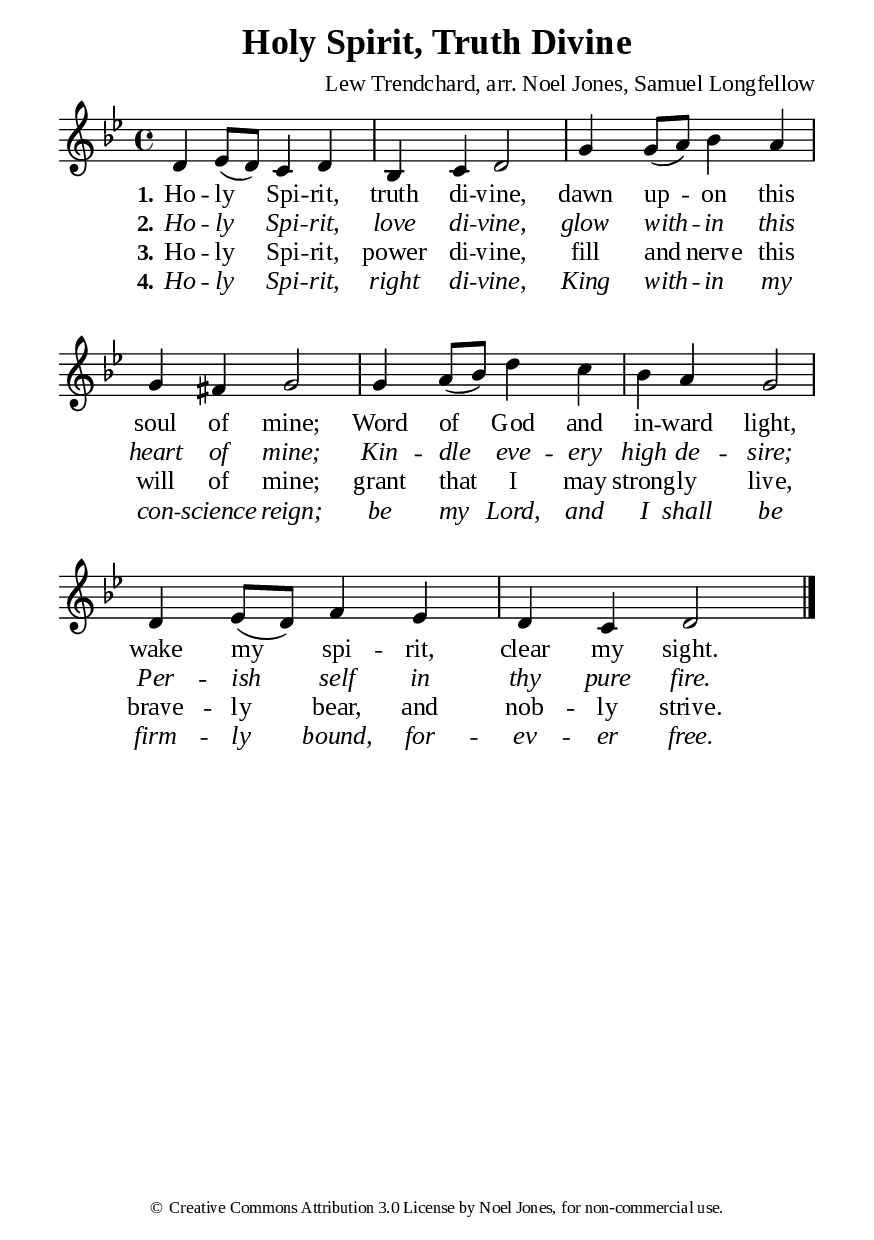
%%%%%%%%%%%%%%%%%%%%%%%%%%%%%
% CONTENTS OF THIS DOCUMENT
% 1. Common settings
% 2. Verse music
% 3. Verse lyrics
% 4. Layout
%%%%%%%%%%%%%%%%%%%%%%%%%%%%%

%%%%%%%%%%%%%%%%%%%%%%%%%%%%%
% 1. Common settings
%%%%%%%%%%%%%%%%%%%%%%%%%%%%%
\version "2.18.2"

\header {
  title = "Holy Spirit, Truth Divine"
  composer = "Lew Trendchard, arr. Noel Jones, Samuel Longfellow"
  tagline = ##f
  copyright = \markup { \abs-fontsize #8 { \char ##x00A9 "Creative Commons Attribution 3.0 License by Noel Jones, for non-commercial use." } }
}

global= {
  \key bes \major
  \time 4/4
  \override Score.BarNumber.break-visibility = ##(#f #f #f)
  \override Lyrics.LyricSpace.minimum-distance = #3.0
}

\paper {
  #(set-paper-size "a5")
  top-margin = 3.2\mm
  bottom-marign = 10\mm
  left-margin = 10\mm
  right-margin = 10\mm
  indent = #0
  #(define fonts
	 (make-pango-font-tree "Liberation Serif"
	 		       "Liberation Serif"
			       "Liberation Serif"
			       (/ 20 20)))
  system-system-spacing = #'((basic-distance . 3) (padding . 5))
}

printItalic = \with {
  \override LyricText.font-shape = #'italic
}

%%%%%%%%%%%%%%%%%%%%%%%%%%%%%
% 2. Verse music
%%%%%%%%%%%%%%%%%%%%%%%%%%%%%
musicVerseSoprano = \relative c' {
  %{	01	%} d4 ees8 (d) c4 d |
  %{	02	%} bes c d2 |
  %{	03	%} g4 g8 (a) bes4 a |
  %{	04	%} g fis g2 |
  %{	05	%} g4 a8 (bes) d4 c |
  %{	06	%} bes a g2 |
  %{	07	%} d4 ees8 (d) f4 ees |
  %{	08	%} d c d2 \bar "|."
}

%%%%%%%%%%%%%%%%%%%%%%%%%%%%%
% 3. Verse lyrics
%%%%%%%%%%%%%%%%%%%%%%%%%%%%%
verseOne = \lyricmode {
  \set stanza = #"1."
  Ho -- ly Spi -- rit, truth di -- vine,
  dawn up -- on this soul of mine;
  Word of God and in -- ward light,
  wake my spi -- rit, clear my sight.
}

verseTwo = \lyricmode {
  \set stanza = #"2."
  Ho -- ly Spi -- rit, love di -- vine,
  glow with -- in this heart of mine;
  Kin -- dle eve -- ery high de -- sire;
  Per -- ish self in thy pure fire.
}

verseThree = \lyricmode {
  \set stanza = #"3."
  Ho -- ly Spi -- rit, power di -- vine,
  fill and nerve this will of mine;
  grant that I may strong -- ly live,
  brave -- ly bear, and nob -- ly strive.
}

verseFour = \lyricmode {
  \set stanza = #"4."
  Ho -- ly Spi -- rit, right di -- vine,
  King with -- in my con -- science reign;
  be my Lord, and I shall be
  firm -- ly bound, for -- ev -- er free.
}

%%%%%%%%%%%%%%%%%%%%%%%%%%%%%
% 4. Layout
%%%%%%%%%%%%%%%%%%%%%%%%%%%%%
\score {
    \new ChoirStaff <<
      \new Staff <<
        \clef "treble"
        \new Voice = "sopranos" { \global   \musicVerseSoprano }
      >>
      \new Lyrics \lyricsto sopranos \verseOne
      \new Lyrics \printItalic \lyricsto sopranos \verseTwo
      \new Lyrics \lyricsto sopranos \verseThree
      \new Lyrics \printItalic \lyricsto sopranos \verseFour
    >>
}
